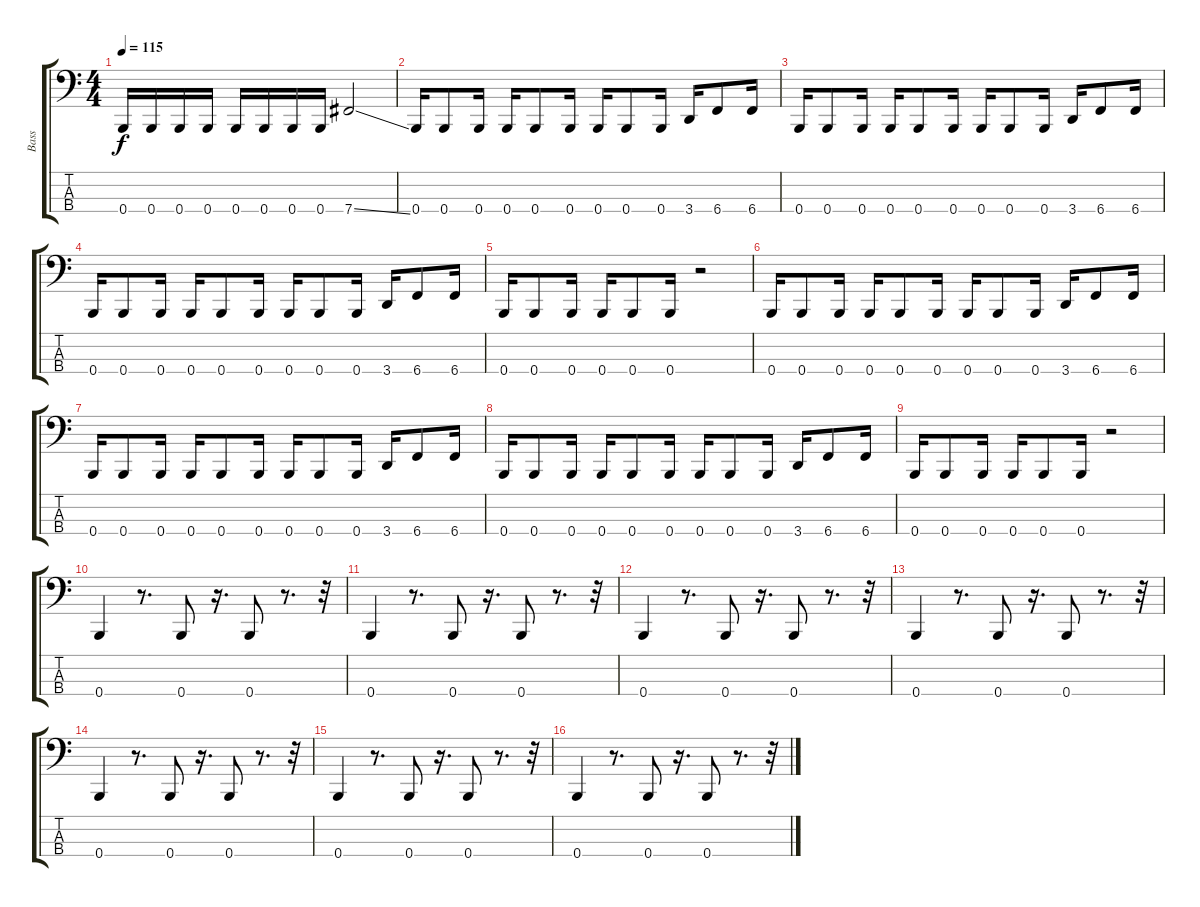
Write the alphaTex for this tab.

\track ("Bass" "Bass") {instrument electricbasspick}
\staff {score tabs}
\tuning (E2 B1 Gb1 B0) {hide}
\ts (4 4)
\tempo 115
\clef f4
\ks c
0.4.16{dy f} 0.4.16 0.4.16 0.4.16 0.4.16 0.4.16 0.4.16 0.4.16 7.4{ss}.2 |
0.4.16 0.4.8 0.4.16 0.4.16 0.4.8 0.4.16 0.4.16 0.4.8 0.4.16 3.4.16 6.4.8 6.4.16 |
0.4.16 0.4.8 0.4.16 0.4.16 0.4.8 0.4.16 0.4.16 0.4.8 0.4.16 3.4.16 6.4.8 6.4.16 |
0.4.16 0.4.8 0.4.16 0.4.16 0.4.8 0.4.16 0.4.16 0.4.8 0.4.16 3.4.16 6.4.8 6.4.16 |
0.4.16 0.4.8 0.4.16 0.4.16 0.4.8 0.4.16 r.2 |
0.4.16 0.4.8 0.4.16 0.4.16 0.4.8 0.4.16 0.4.16 0.4.8 0.4.16 3.4.16 6.4.8 6.4.16 |
0.4.16 0.4.8 0.4.16 0.4.16 0.4.8 0.4.16 0.4.16 0.4.8 0.4.16 3.4.16 6.4.8 6.4.16 |
0.4.16 0.4.8 0.4.16 0.4.16 0.4.8 0.4.16 0.4.16 0.4.8 0.4.16 3.4.16 6.4.8 6.4.16 |
0.4.16 0.4.8 0.4.16 0.4.16 0.4.8 0.4.16 r.2 |
0.4.4 r.8{d} 0.4.8 r.16{d} 0.4.8 r.8{d} r.32 |
0.4.4 r.8{d} 0.4.8 r.16{d} 0.4.8 r.8{d} r.32 |
0.4.4 r.8{d} 0.4.8 r.16{d} 0.4.8 r.8{d} r.32 |
0.4.4 r.8{d} 0.4.8 r.16{d} 0.4.8 r.8{d} r.32 |
0.4.4 r.8{d} 0.4.8 r.16{d} 0.4.8 r.8{d} r.32 |
0.4.4 r.8{d} 0.4.8 r.16{d} 0.4.8 r.8{d} r.32 |
0.4.4 r.8{d} 0.4.8 r.16{d} 0.4.8 r.8{d} r.32
